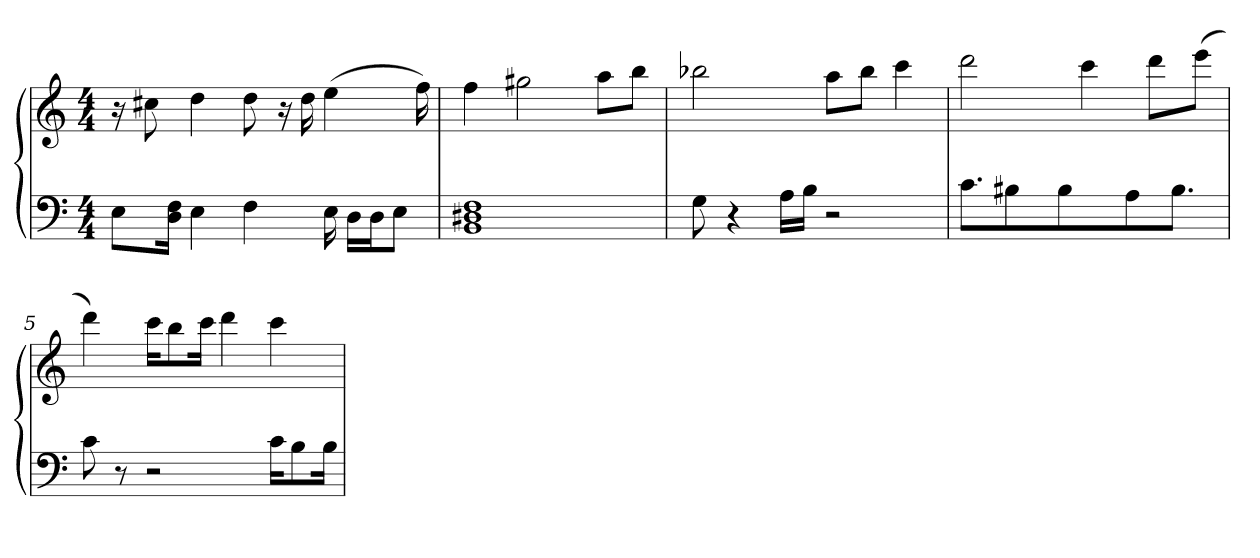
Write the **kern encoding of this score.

**kern	**kern
*part1	*part1
*staff2	*staff1
*clefF4	*clefG2
*k[]	*k[]
*M4/4	*M4/4
=1	=1
8E\L	16r
.	8cc#X
16D\ 16F\Jk	.
4E	4dd
4F	8dd
.	16r
.	16dd
16E	(4ee
16D\LL	.
16D\J	.
8E\J	.
.	16ff)
=2	=2
1BB 1D#X 1F	4ff
.	2gg#X
.	8aa\L
.	8bb\J
=3	=3
8G	2bb-X
4r	.
16A\LL	.
16B\JJ	.
2r	8aa\L
.	8bb-\J
.	4ccc
=4	=4
8.c	2ddd
4B#X	.
4B#	.
.	4ccc
8A	.
.	8ddd\L
8.B#J	.
.	(8eee\J
=5	=5
8c	4ddd)
8r	.
2r	16ccc\KL
.	8bb\
.	16ccc\Jk
.	4ddd
16c\KL	4ccc
8B\	.
16B\Jk	.
=	=
*-	*-
